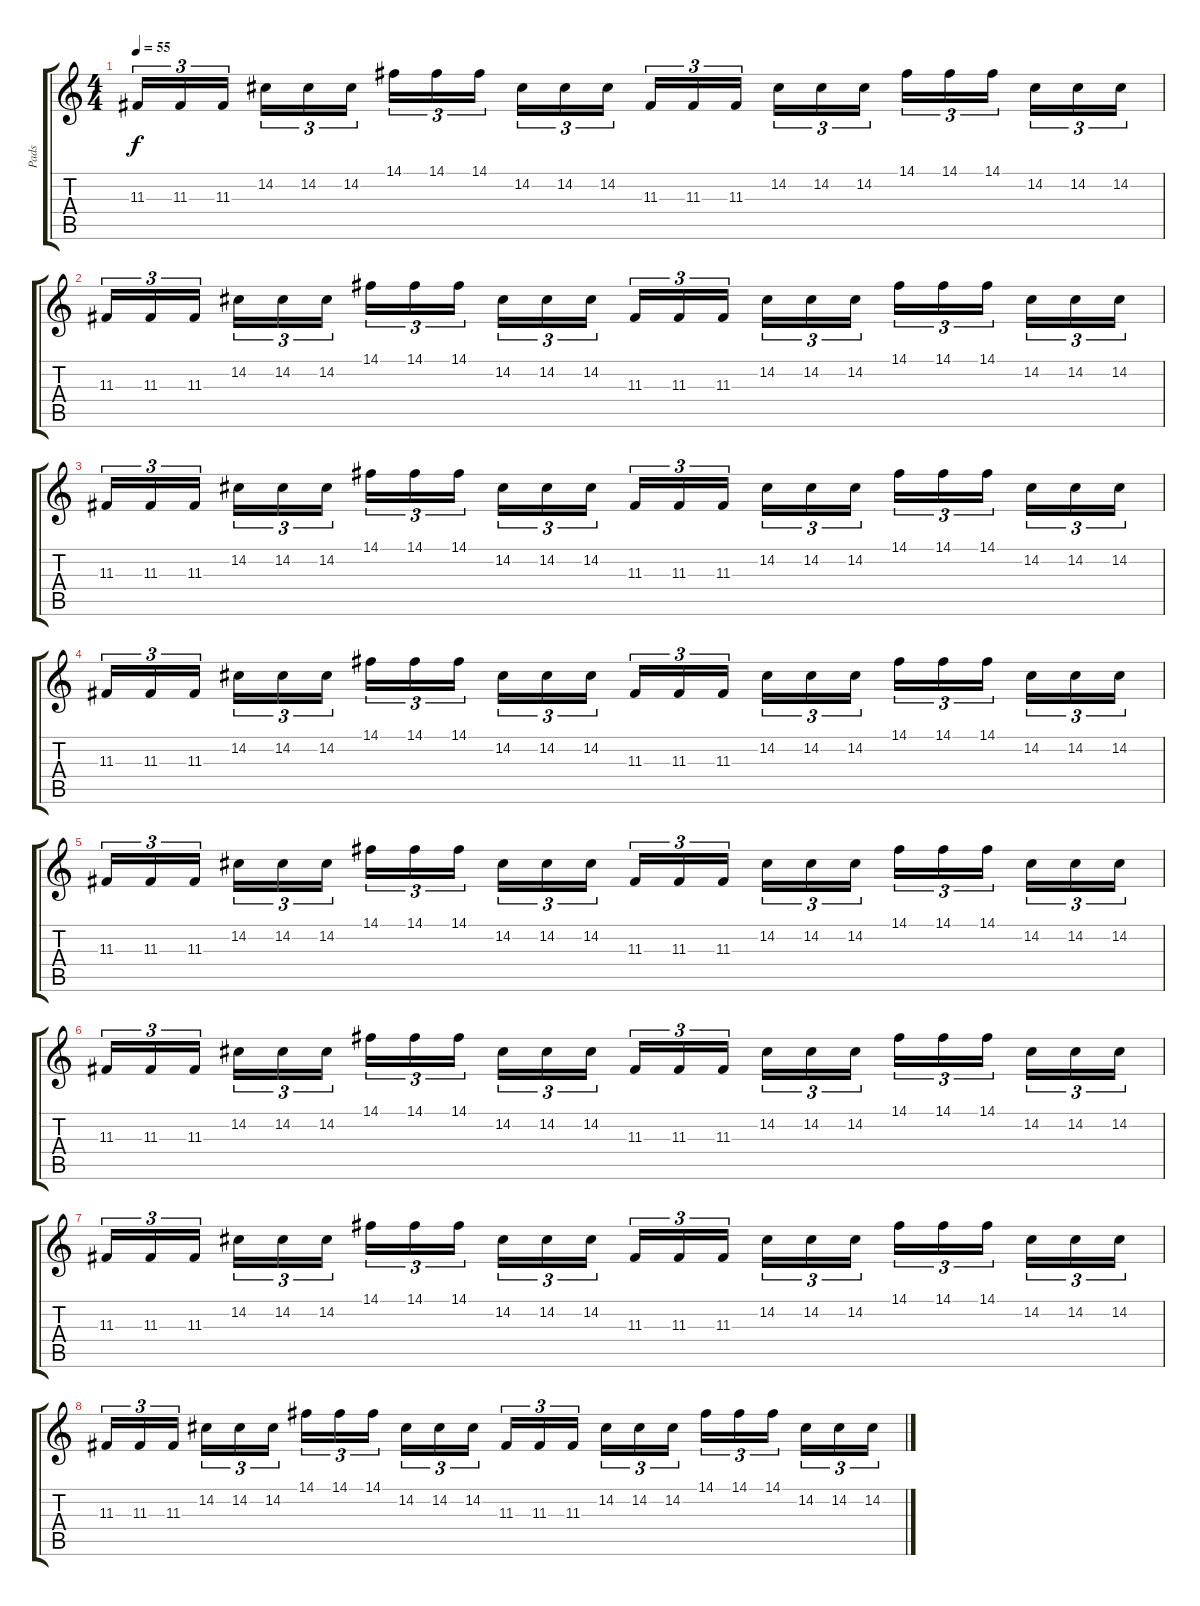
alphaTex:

\track ("Pads" "Pads") {instrument pad5bowed}
\staff {score tabs}
\tuning (E4 B3 G3 D3 A2 E2) {hide}
\ts (4 4)
\tempo 55
\clef g2
\ks c
11.3.16{tu (3 2) dy f} 11.3.16{tu (3 2)} 11.3.16{tu (3 2)} 14.2.16{tu (3 2)} 14.2.16{tu (3 2)} 14.2.16{tu (3 2)} 14.1.16{tu (3 2)} 14.1.16{tu (3 2)} 14.1.16{tu (3 2)} 14.2.16{tu (3 2)} 14.2.16{tu (3 2)} 14.2.16{tu (3 2)} 11.3.16{tu (3 2)} 11.3.16{tu (3 2)} 11.3.16{tu (3 2)} 14.2.16{tu (3 2)} 14.2.16{tu (3 2)} 14.2.16{tu (3 2)} 14.1.16{tu (3 2)} 14.1.16{tu (3 2)} 14.1.16{tu (3 2)} 14.2.16{tu (3 2)} 14.2.16{tu (3 2)} 14.2.16{tu (3 2)} |
11.3.16{tu (3 2)} 11.3.16{tu (3 2)} 11.3.16{tu (3 2)} 14.2.16{tu (3 2)} 14.2.16{tu (3 2)} 14.2.16{tu (3 2)} 14.1.16{tu (3 2)} 14.1.16{tu (3 2)} 14.1.16{tu (3 2)} 14.2.16{tu (3 2)} 14.2.16{tu (3 2)} 14.2.16{tu (3 2)} 11.3.16{tu (3 2)} 11.3.16{tu (3 2)} 11.3.16{tu (3 2)} 14.2.16{tu (3 2)} 14.2.16{tu (3 2)} 14.2.16{tu (3 2)} 14.1.16{tu (3 2)} 14.1.16{tu (3 2)} 14.1.16{tu (3 2)} 14.2.16{tu (3 2)} 14.2.16{tu (3 2)} 14.2.16{tu (3 2)} |
11.3.16{tu (3 2)} 11.3.16{tu (3 2)} 11.3.16{tu (3 2)} 14.2.16{tu (3 2)} 14.2.16{tu (3 2)} 14.2.16{tu (3 2)} 14.1.16{tu (3 2)} 14.1.16{tu (3 2)} 14.1.16{tu (3 2)} 14.2.16{tu (3 2)} 14.2.16{tu (3 2)} 14.2.16{tu (3 2)} 11.3.16{tu (3 2)} 11.3.16{tu (3 2)} 11.3.16{tu (3 2)} 14.2.16{tu (3 2)} 14.2.16{tu (3 2)} 14.2.16{tu (3 2)} 14.1.16{tu (3 2)} 14.1.16{tu (3 2)} 14.1.16{tu (3 2)} 14.2.16{tu (3 2)} 14.2.16{tu (3 2)} 14.2.16{tu (3 2)} |
11.3.16{tu (3 2)} 11.3.16{tu (3 2)} 11.3.16{tu (3 2)} 14.2.16{tu (3 2)} 14.2.16{tu (3 2)} 14.2.16{tu (3 2)} 14.1.16{tu (3 2)} 14.1.16{tu (3 2)} 14.1.16{tu (3 2)} 14.2.16{tu (3 2)} 14.2.16{tu (3 2)} 14.2.16{tu (3 2)} 11.3.16{tu (3 2)} 11.3.16{tu (3 2)} 11.3.16{tu (3 2)} 14.2.16{tu (3 2)} 14.2.16{tu (3 2)} 14.2.16{tu (3 2)} 14.1.16{tu (3 2)} 14.1.16{tu (3 2)} 14.1.16{tu (3 2)} 14.2.16{tu (3 2)} 14.2.16{tu (3 2)} 14.2.16{tu (3 2)} |
11.3.16{tu (3 2)} 11.3.16{tu (3 2)} 11.3.16{tu (3 2)} 14.2.16{tu (3 2)} 14.2.16{tu (3 2)} 14.2.16{tu (3 2)} 14.1.16{tu (3 2)} 14.1.16{tu (3 2)} 14.1.16{tu (3 2)} 14.2.16{tu (3 2)} 14.2.16{tu (3 2)} 14.2.16{tu (3 2)} 11.3.16{tu (3 2)} 11.3.16{tu (3 2)} 11.3.16{tu (3 2)} 14.2.16{tu (3 2)} 14.2.16{tu (3 2)} 14.2.16{tu (3 2)} 14.1.16{tu (3 2)} 14.1.16{tu (3 2)} 14.1.16{tu (3 2)} 14.2.16{tu (3 2)} 14.2.16{tu (3 2)} 14.2.16{tu (3 2)} |
11.3.16{tu (3 2)} 11.3.16{tu (3 2)} 11.3.16{tu (3 2)} 14.2.16{tu (3 2)} 14.2.16{tu (3 2)} 14.2.16{tu (3 2)} 14.1.16{tu (3 2)} 14.1.16{tu (3 2)} 14.1.16{tu (3 2)} 14.2.16{tu (3 2)} 14.2.16{tu (3 2)} 14.2.16{tu (3 2)} 11.3.16{tu (3 2)} 11.3.16{tu (3 2)} 11.3.16{tu (3 2)} 14.2.16{tu (3 2)} 14.2.16{tu (3 2)} 14.2.16{tu (3 2)} 14.1.16{tu (3 2)} 14.1.16{tu (3 2)} 14.1.16{tu (3 2)} 14.2.16{tu (3 2)} 14.2.16{tu (3 2)} 14.2.16{tu (3 2)} |
11.3.16{tu (3 2)} 11.3.16{tu (3 2)} 11.3.16{tu (3 2)} 14.2.16{tu (3 2)} 14.2.16{tu (3 2)} 14.2.16{tu (3 2)} 14.1.16{tu (3 2)} 14.1.16{tu (3 2)} 14.1.16{tu (3 2)} 14.2.16{tu (3 2)} 14.2.16{tu (3 2)} 14.2.16{tu (3 2)} 11.3.16{tu (3 2)} 11.3.16{tu (3 2)} 11.3.16{tu (3 2)} 14.2.16{tu (3 2)} 14.2.16{tu (3 2)} 14.2.16{tu (3 2)} 14.1.16{tu (3 2)} 14.1.16{tu (3 2)} 14.1.16{tu (3 2)} 14.2.16{tu (3 2)} 14.2.16{tu (3 2)} 14.2.16{tu (3 2)} |
11.3.16{tu (3 2)} 11.3.16{tu (3 2)} 11.3.16{tu (3 2)} 14.2.16{tu (3 2)} 14.2.16{tu (3 2)} 14.2.16{tu (3 2)} 14.1.16{tu (3 2)} 14.1.16{tu (3 2)} 14.1.16{tu (3 2)} 14.2.16{tu (3 2)} 14.2.16{tu (3 2)} 14.2.16{tu (3 2)} 11.3.16{tu (3 2)} 11.3.16{tu (3 2)} 11.3.16{tu (3 2)} 14.2.16{tu (3 2)} 14.2.16{tu (3 2)} 14.2.16{tu (3 2)} 14.1.16{tu (3 2)} 14.1.16{tu (3 2)} 14.1.16{tu (3 2)} 14.2.16{tu (3 2)} 14.2.16{tu (3 2)} 14.2.16{tu (3 2)}
